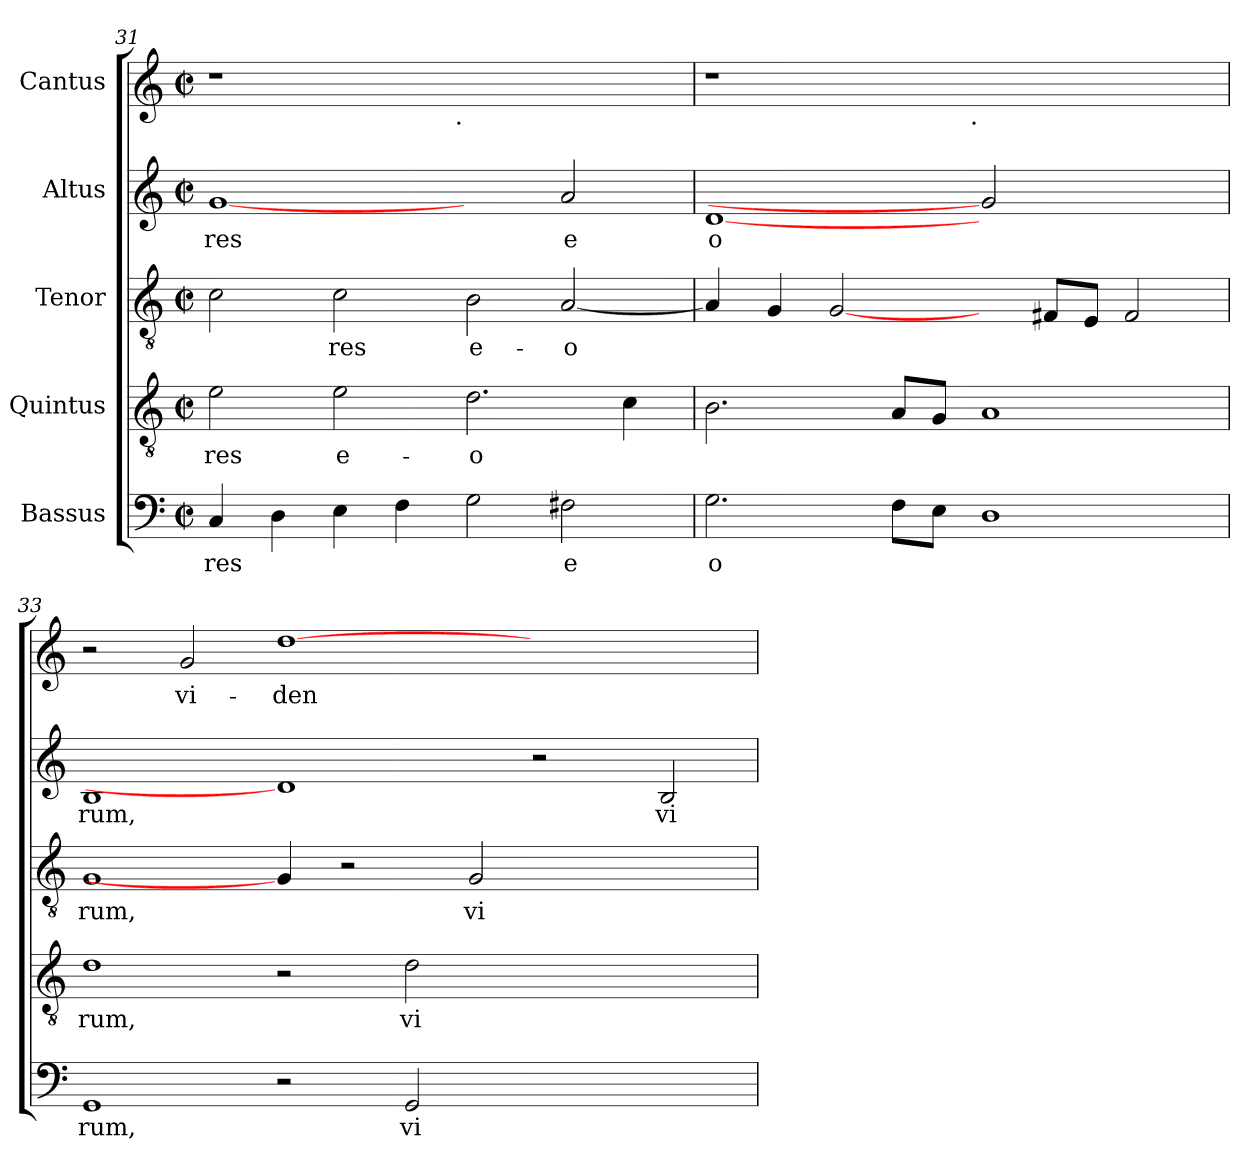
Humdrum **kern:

**kern	**text	**kern	**text	**kern	**text	**kern	**text	**kern	**text
*part5	*part5	*part4	*part4	*part3	*part3	*part2	*part2	*part1	*part1
*staff5	*staff5	*staff4	*staff4	*staff3	*staff3	*staff2	*staff2	*staff1	*staff1
*I"Bassus	*	*I"Quintus	*	*I"Tenor	*	*I"Altus	*	*I"Cantus	*
*clefF4	*	*clefGv2	*	*clefGv2	*	*clefG2	*	*clefG2	*
*k[]	*	*k[]	*	*k[]	*	*k[]	*	*k[]	*
*C:	*	*C:	*	*C:	*	*C:	*	*C:	*
*M2/2	*	*M2/2	*	*M2/2	*	*M2/2	*	*M2/2	*
*met(c|)	*	*met(c|)	*	*met(c|)	*	*met(c|)	*	*met(c|)	*
=31	=31	=31	=31	=31	=31	=31	=31	=31	=31
!	!LO:LY:b:cj	!	!LO:LY:b:cj	!	!LO:LY:b:cj	!	!LO:LY:b:cj	!	!
*	*	*	*	*	*	*	*	*^	*
4C/	res	2e\	-res	2c\	--	[1g	res	1r	2ryy	.
!	!LO:LY:b:cj	!	!	!	!	!	!	!	!	!
4D\	.	.	.	.	.	.	.	.	.	.
!	!LO:LY:b:cj	!	!LO:LY:b:cj	!	!LO:LY:b:cj	!	!	!	!	!
4E\	.	2e\	e-	2c\	-res	.	.	.	4ryy	.
!	!LO:LY:b:cj	!	!	!	!	!	!	!	!	!
4F\	.	.	.	.	.	.	.	.	8...ryy	.
!	!	!	!	!	!	!	!	!	!LO:TX:b:t=.	!
.	.	.	.	.	.	.	.	.	1ryy	.
!	!LO:LY:b:cj	!	!LO:LY:b:cj	!	!LO:LY:b:cj	!	!	!	!	!
2G\	.	2.d\	-o-	2B\	e-	2ryy	.	1ryy	.	.
!	!LO:LY:b:cj	!	!	!	!LO:LY:b:cj	!	!LO:LY:b:cj	!	!	!
2F#X\	e	.	.	[<2A/	-o-	2a/	e	.	.	.
!	!	!	!LO:LY:b:cj	!	!	!	!	!	!	!
.	.	4c\	--	.	.	.	.	.	.	.
.	.	.	.	.	.	.	.	.	64ryy	.
=32	=32	=32	=32	=32	=32	=32	=32	=32	=32	=32
!	!LO:LY:b:cj	!	!LO:LY:b:cj	!	!LO:LY:b:cj	!	!LO:LY:b:cj	!	!	!
2.G\	o	2.B\	--	4A/]	--	[1d	o	1r	2ryy	.
!	!	!	!	!	!LO:LY:b:cj	!	!	!	!	!
.	.	.	.	4G/	--	.	.	.	.	.
!	!	!	!	!	!LO:LY:b:cj	!	!	!	!	!
.	.	.	.	[2G/	--	.	.	.	4ryy	.
!	!LO:LY:b:cj	!	!LO:LY:b:cj	!	!	!	!	!	!	!
8F\L	.	8A/L	--	.	.	.	.	.	8...ryy	.
!	!LO:LY:b:cj	!	!LO:LY:b:cj	!	!	!	!	!	!	!
8E\J	.	8G/J	--	.	.	.	.	.	.	.
!	!	!	!	!	!	!	!	!	!LO:TX:b:t=.	!
.	.	.	.	.	.	.	.	.	1ryy	.
!	!LO:LY:b:cj	!	!LO:LY:b:cj	!	!	!	!	!	!	!
1D	.	1A	--	4ryy	.	2g]	.	1ryy	.	.
!	!	!	!	!	!LO:LY:b:cj	!	!	!	!	!
.	.	.	.	8F#/L	--	.	.	.	.	.
!	!	!	!	!	!LO:LY:b:cj	!	!	!	!	!
.	.	.	.	8E/J	--	.	.	.	.	.
!	!	!	!	!	!LO:LY:b:cj	!	!	!	!	!
.	.	.	.	2F#/	--	2ryy	.	.	.	.
.	.	.	.	.	.	.	.	.	64ryy	.
=33	=33	=33	=33	=33	=33	=33	=33	=33	=33	=33
!	!LO:LY:b:cj	!	!LO:LY:b:cj	!	!LO:LY:b:cj	!	!LO:LY:b:cj	!	!	!
*	*	*	*	*	*	*	*	*v	*v	*
1GG	rum,	1d	-rum,	1G	-rum,	1B	rum,	2r	.
!	!	!	!	!	!	!	!	!	!LO:LY:b:cj
.	.	.	.	.	.	.	.	2g/	vi-
!	!	!	!	!	!	!	!	!	!LO:LY:b:cj
2r	.	2r	.	4G/]	.	1d]	.	[>1dd	-den-
.	.	.	.	2r	.	.	.	.	.
!	!LO:LY:b:cj	!	!LO:LY:b:cj	!	!	!	!	!	!
2GG/	vi	2d\	vi-	.	.	.	.	.	.
!	!	!	!	!	!LO:LY:b:cj	!	!	!	!
.	.	.	.	2G/	vi-	.	.	.	.
1ryy	.	1ryy	.	.	.	2r	.	1ryy	.
.	.	.	.	2.ryy	.	.	.	.	.
!	!	!	!	!	!	!	!LO:LY:b:cj	!	!
.	.	.	.	.	.	2B/	vi	.	.
=	=	=	=	=	=	=	=	=	=
*-	*-	*-	*-	*-	*-	*-	*-	*-	*-
